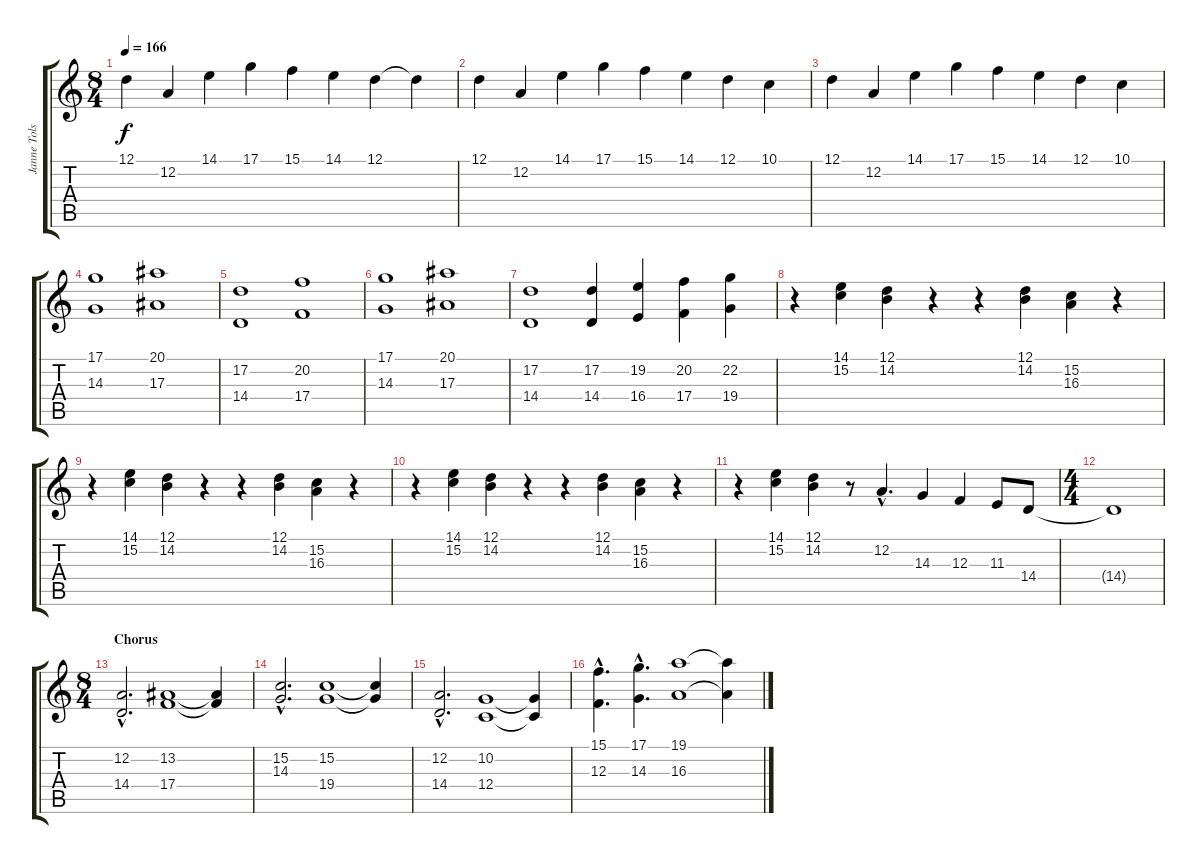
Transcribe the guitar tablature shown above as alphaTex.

\track ("Janne Tolsa - Keyboard" "Janne Tols") {instrument stringensemble1}
\staff {score tabs}
\tuning (D4 A3 F3 C3 G2 D2) {hide}
\ts (8 4)
\tempo 166
\clef g2
\ks c
12.1.4{dy f} 12.2.4 14.1.4 17.1.4 15.1.4 14.1.4 12.1.4 12.1{t}.4 |
12.1.4 12.2.4 14.1.4 17.1.4 15.1.4 14.1.4 12.1.4 10.1.4 |
12.1.4 12.2.4 14.1.4 17.1.4 15.1.4 14.1.4 12.1.4 10.1.4 |
(17.1 14.3).1 (20.1 17.3).1 |
(17.2 14.4).1 (20.2 17.4).1 |
(17.1 14.3).1 (20.1 17.3).1 |
(17.2 14.4).1 (17.2 14.4).4 (19.2 16.4).4 (20.2 17.4).4 (22.2 19.4).4 |
r.4 (14.1 15.2).4 (12.1 14.2).4 r.4 r.4 (12.1 14.2).4 (15.2 16.3).4 r.4 |
r.4 (14.1 15.2).4 (12.1 14.2).4 r.4 r.4 (12.1 14.2).4 (15.2 16.3).4 r.4 |
r.4 (14.1 15.2).4 (12.1 14.2).4 r.4 r.4 (12.1 14.2).4 (15.2 16.3).4 r.4 |
r.4 (14.1 15.2).4 (12.1 14.2).4 r.8 12.2{hac}.4{d} 14.3.4 12.3.4 11.3.8 14.4.8 |
\ts (4 4)
14.4{t}.1 |
\ts (8 4)
\section ("" "Chorus")
(12.2{hac} 14.4{hac}).2{d} (13.2 17.4).1 (13.2{t} 17.4{t}).4 |
(15.2{hac} 14.3{hac}).2{d} (15.2 19.4).1 (15.2{t} 19.4{t}).4 |
(12.2{hac} 14.4{hac}).2{d} (10.2 12.4).1 (10.2{t} 12.4{t}).4 |
(15.1{hac} 12.3{hac}).4{d} (17.1{hac} 14.3{hac}).4{d} (19.1 16.3).1 (19.1{t} 16.3{t}).4
